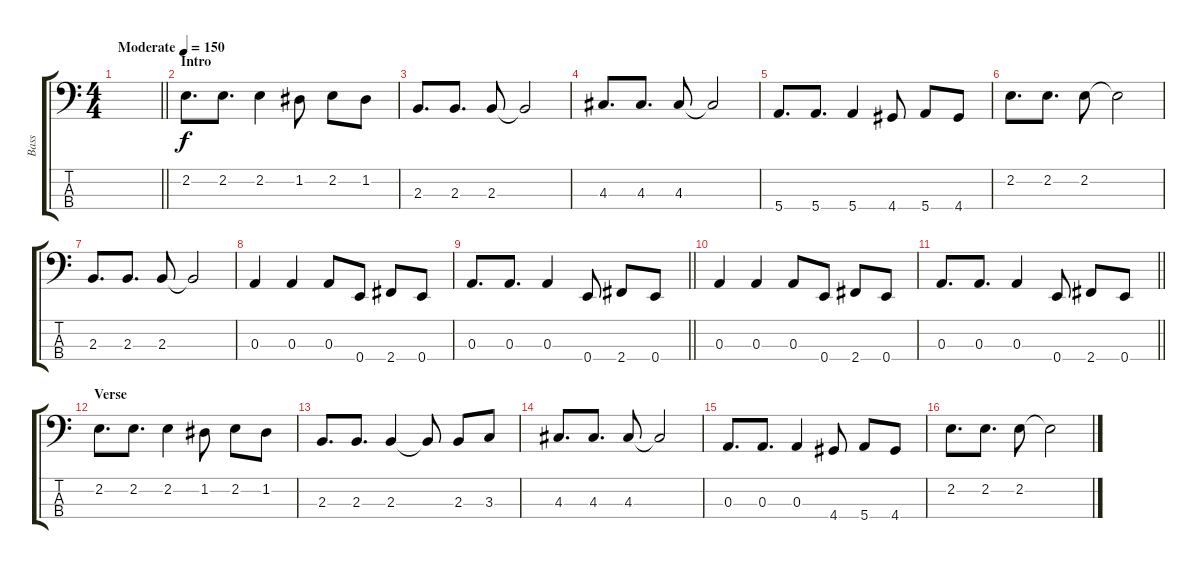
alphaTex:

\track ("Bass" "Bass") {instrument electricbassfinger}
\staff {score tabs}
\tuning (G2 D2 A1 E1) {hide}
\ts (4 4)
\tempo (150 "Moderate")
\clef f4
\barLineRight lightlight
\ks c
|
\section ("" "Intro")
2.2.8{d} 2.2.8{d} 2.2.4 1.2.8 2.2.8 1.2.8 |
2.3.8{d} 2.3.8{d} 2.3.8 2.3{t}.2 |
4.3.8{d} 4.3.8{d} 4.3.8 4.3{t}.2 |
5.4.8{d} 5.4.8{d} 5.4.4 4.4.8 5.4.8 4.4.8 |
2.2.8{d} 2.2.8{d} 2.2.8 2.2{t}.2 |
2.3.8{d} 2.3.8{d} 2.3.8 2.3{t}.2 |
0.3.4 0.3.4 0.3.8 0.4.8 2.4.8 0.4.8 |
\barLineRight lightlight
0.3.8{d} 0.3.8{d} 0.3.4 0.4.8 2.4.8 0.4.8 |
0.3.4 0.3.4 0.3.8 0.4.8 2.4.8 0.4.8 |
\barLineRight lightlight
0.3.8{d} 0.3.8{d} 0.3.4 0.4.8 2.4.8 0.4.8 |
\section ("" "Verse")
2.2.8{d} 2.2.8{d} 2.2.4 1.2.8 2.2.8 1.2.8 |
2.3.8{d} 2.3.8{d} 2.3.4 2.3{t}.8 2.3.8 3.3.8 |
4.3.8{d} 4.3.8{d} 4.3.8 4.3{t}.2 |
0.3.8{d} 0.3.8{d} 0.3.4 4.4.8 5.4.8 4.4.8 |
2.2.8{d} 2.2.8{d} 2.2.8 2.2{t}.2
